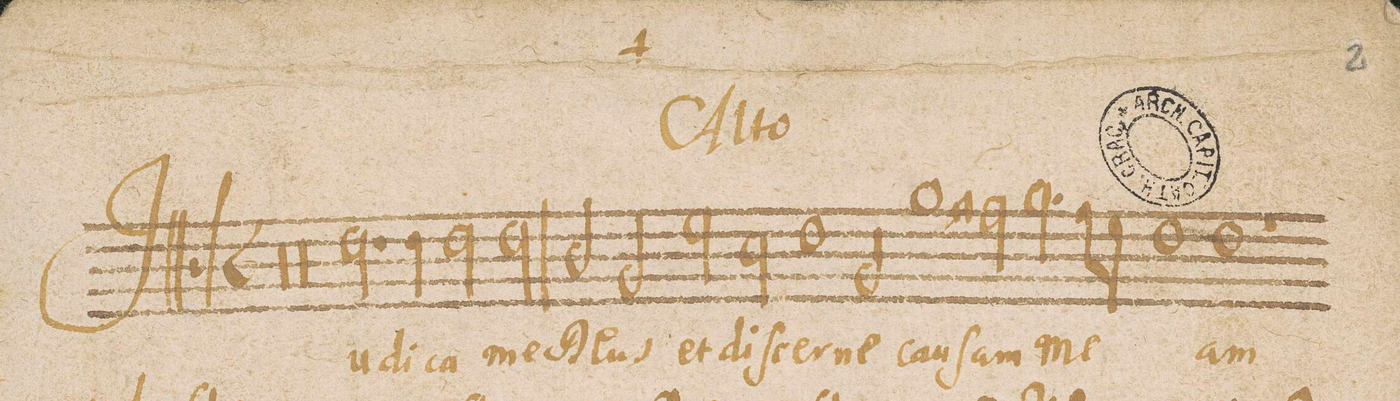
**kern	**text
*I"Alto	*
*clefC3	*
*k[]	*
*met(C)	*
*M2/1	*
00r	.
=2-	=2-
=3-	=3-
00r	.
=4-	=4-
=5-	=5-
*2\right	*
2.e\	Iu-
4e\	-di-
2e\	-ca
2e\	me
=6-	=6-
2c/	De-
2A/	-us
2f\	et
2d\	di-
=7-	=7-
1e	-ſcer-
2A/	-ne
1a\	cau-
=8-	=8-
2g#X\	-ſam
2.a\	me-
8g#\L	.
8f\J	.
=9-	=9-
1e	.
1e	-am
=10-	=10-
1rg	.
*-	*-
